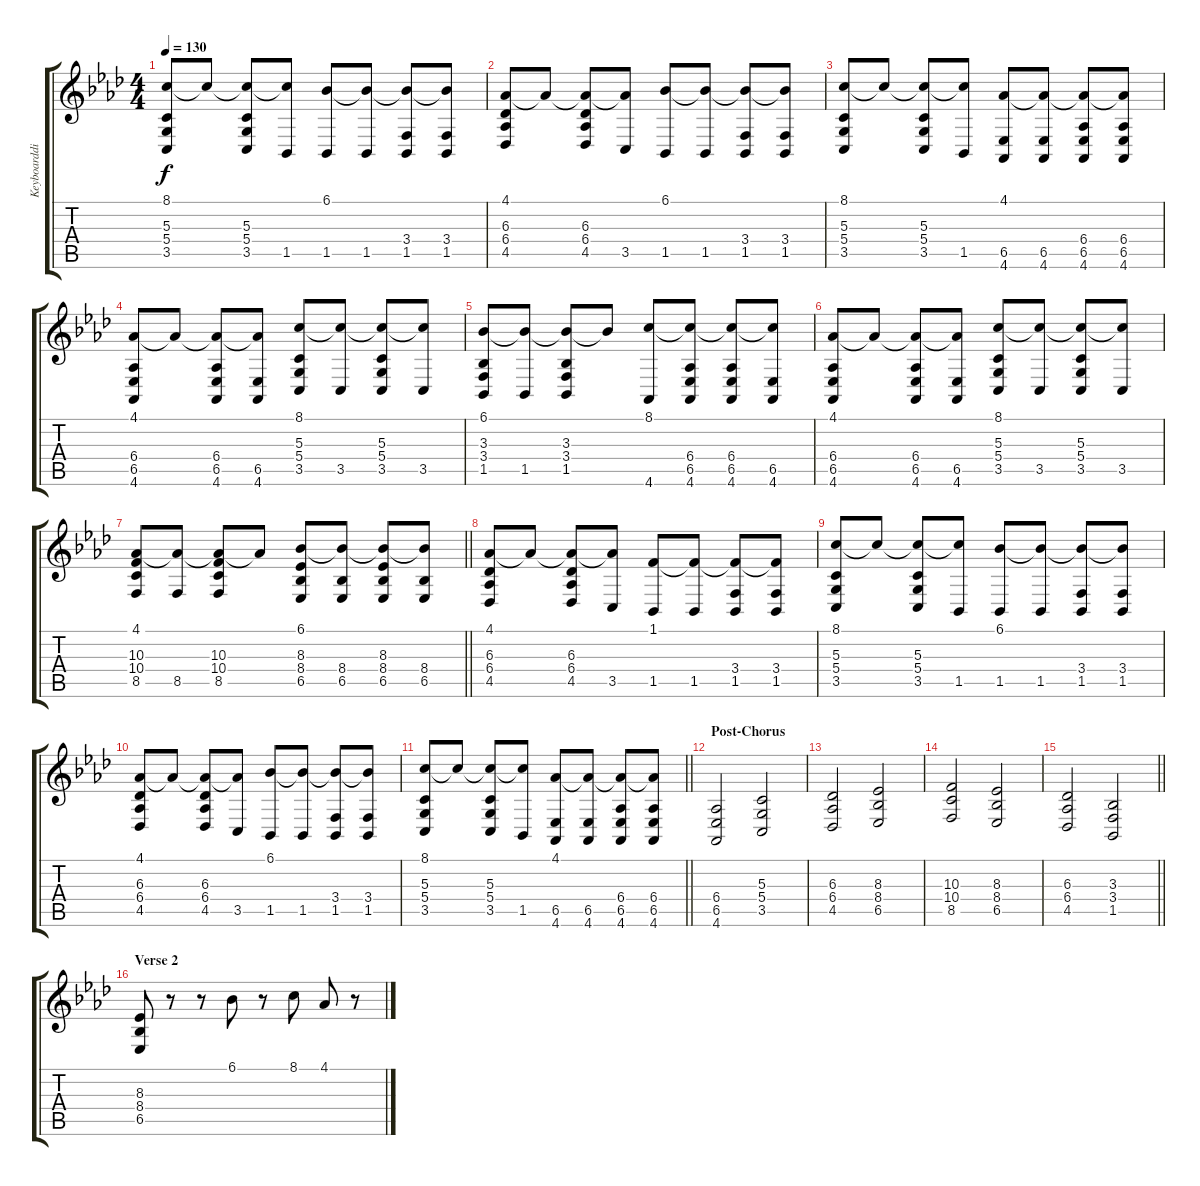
\track ("Keyboardding" "Keyboarddi") {instrument lead1square}
\staff {score tabs}
\tuning (E4 B3 G3 D3 A2 E2) {hide}
\ts (4 4)
\tempo 130
\clef g2
\ks ab
(8.1 5.3 5.4 3.5).8{dy f} 8.1{t}.8 (8.1{t} 5.3 5.4 3.5).8 (8.1{t} 1.5).8 (6.1 1.5).8 (6.1{t} 1.5).8 (6.1{t} 3.4 1.5).8 (6.1{t} 3.4 1.5).8 |
(4.1 6.3 6.4 4.5).8 4.1{t}.8 (4.1{t} 6.3 6.4 4.5).8 (4.1{t} 3.5).8 (6.1 1.5).8 (6.1{t} 1.5).8 (6.1{t} 3.4 1.5).8 (6.1{t} 3.4 1.5).8 |
(8.1 5.3 5.4 3.5).8 8.1{t}.8 (8.1{t} 5.3 5.4 3.5).8 (8.1{t} 1.5).8 (4.1 6.5 4.6).8 (4.1{t} 6.5 4.6).8 (4.1{t} 6.4 6.5 4.6).8 (4.1{t} 6.4 6.5 4.6).8 |
(4.1 6.4 6.5 4.6).8 4.1{t}.8 (4.1{t} 6.4 6.5 4.6).8 (4.1{t} 6.5 4.6).8 (8.1 5.3 5.4 3.5).8 (8.1{t} 3.5).8 (8.1{t} 5.3 5.4 3.5).8 (8.1{t} 3.5).8 |
(6.1 3.3 3.4 1.5).8 (6.1{t} 1.5).8 (6.1{t} 3.3 3.4 1.5).8 6.1{t}.8 (8.1 4.6).8 (8.1{t} 6.4 6.5 4.6).8 (8.1{t} 6.4 6.5 4.6).8 (8.1{t} 6.5 4.6).8 |
(4.1 6.4 6.5 4.6).8 4.1{t}.8 (4.1{t} 6.4 6.5 4.6).8 (4.1{t} 6.5 4.6).8 (8.1 5.3 5.4 3.5).8 (8.1{t} 3.5).8 (8.1{t} 5.3 5.4 3.5).8 (8.1{t} 3.5).8 |
\barLineRight lightlight
(4.1 10.3 10.4 8.5).8 (4.1{t} 8.5).8 (4.1{t} 10.3 10.4 8.5).8 4.1{t}.8 (6.1 8.3 8.4 6.5).8 (6.1{t} 8.4 6.5).8 (6.1{t} 8.3 8.4 6.5).8 (6.1{t} 8.4 6.5).8 |
(4.1 6.3 6.4 4.5).8 4.1{t}.8 (4.1{t} 6.3 6.4 4.5).8 (4.1{t} 3.5).8 (1.1 1.5).8 (1.1{t} 1.5).8 (1.1{t} 3.4 1.5).8 (1.1{t} 3.4 1.5).8 |
(8.1 5.3 5.4 3.5).8 8.1{t}.8 (8.1{t} 5.3 5.4 3.5).8 (8.1{t} 1.5).8 (6.1 1.5).8 (6.1{t} 1.5).8 (6.1{t} 3.4 1.5).8 (6.1{t} 3.4 1.5).8 |
(4.1 6.3 6.4 4.5).8 4.1{t}.8 (4.1{t} 6.3 6.4 4.5).8 (4.1{t} 3.5).8 (6.1 1.5).8 (6.1{t} 1.5).8 (6.1{t} 3.4 1.5).8 (6.1{t} 3.4 1.5).8 |
\barLineRight lightlight
(8.1 5.3 5.4 3.5).8 8.1{t}.8 (8.1{t} 5.3 5.4 3.5).8 (8.1{t} 1.5).8 (4.1 6.5 4.6).8 (4.1{t} 6.5 4.6).8 (4.1{t} 6.4 6.5 4.6).8 (4.1{t} 6.4 6.5 4.6).8 |
\section ("" "Post-Chorus")
(6.4 6.5 4.6).2 (5.3 5.4 3.5).2 |
(6.3 6.4 4.5).2 (8.3 8.4 6.5).2 |
(10.3 10.4 8.5).2 (8.3 8.4 6.5).2 |
\barLineRight lightlight
(6.3 6.4 4.5).2 (3.3 3.4 1.5).2 |
\section ("" "Verse 2")
(8.3 8.4 6.5).8{volume 11} r.8 r.8 6.1.8 r.8 8.1.8 4.1.8 r.8
